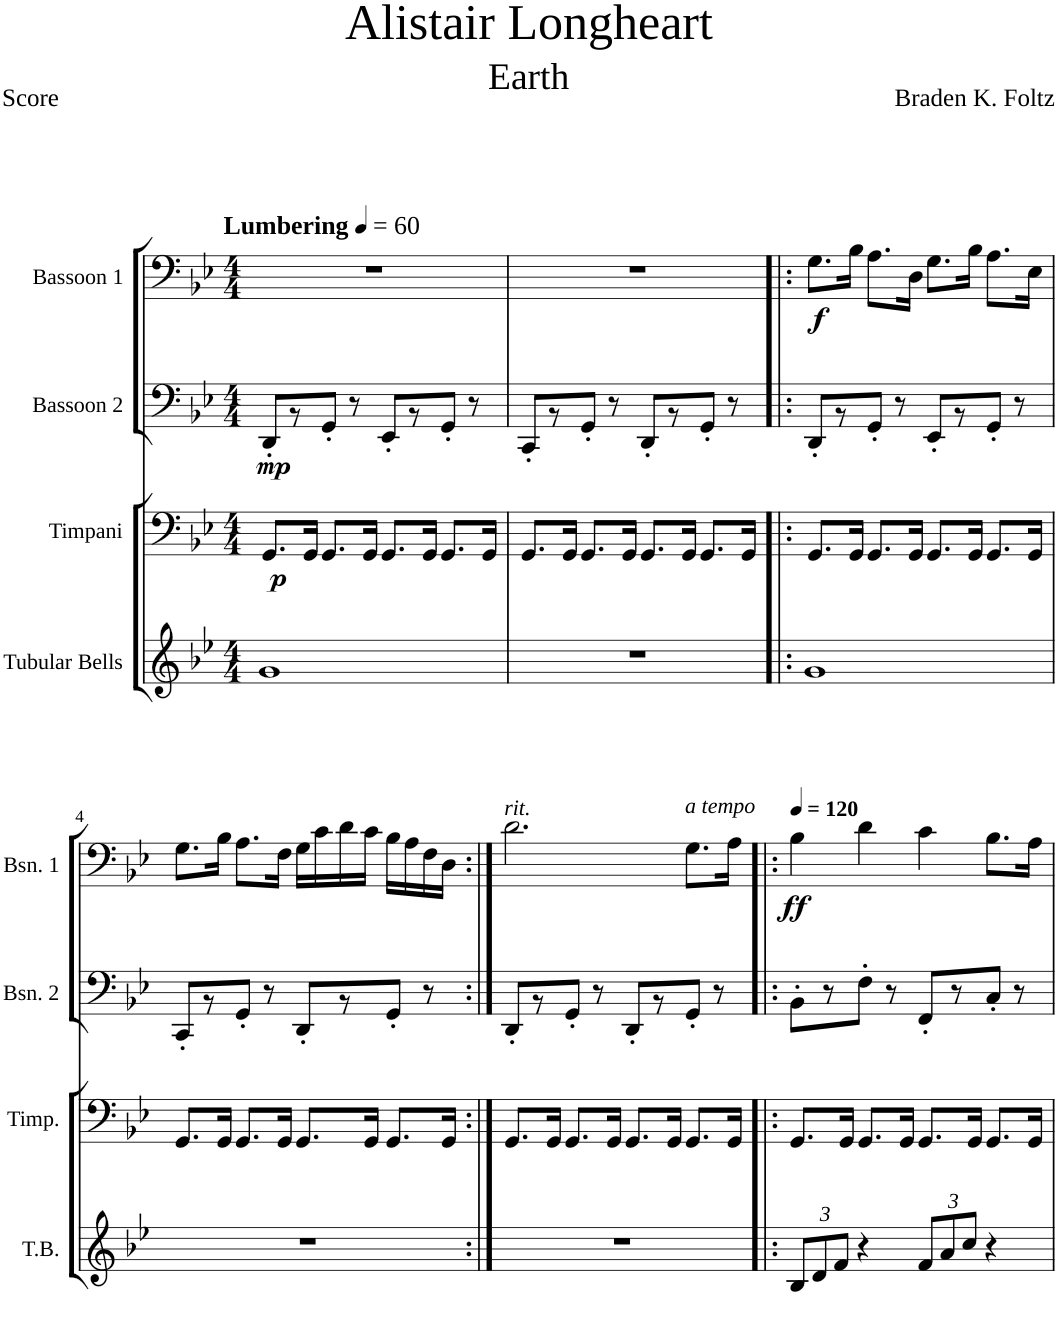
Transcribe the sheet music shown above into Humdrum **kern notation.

**kern	**kern	**dynam	**kern	**dynam	**kern	**dynam
*part4	*part3	*part3	*part2	*part2	*part1	*part1
*staff4	*staff3	*staff3	*staff2	*staff2	*staff1	*staff1
*I"Tubular Bells	*I"Timpani	*	*I"Bassoon 2	*	*I"Bassoon 1	*
*I'T.B.	*I'Timp.	*	*I'Bsn. 2	*	*I'Bsn. 1	*
*clefG2	*clefF4	*	*clefF4	*	*clefF4	*
*k[b-e-]	*k[b-e-]	*	*k[b-e-]	*	*k[b-e-]	*
*B-:	*B-:	*	*B-:	*	*B-:	*
*M4/4	*M4/4	*	*M4/4	*	*M4/4	*
*MM60	*MM60	*	*MM60	*	*MM60	*
=1	=1	=1	=1	=1	=1	=1
!	!	!	!	!	!LO:TX:a:B:t=Lumbering	!
!	!	!LO:DY:b	!	!LO:DY:b	!	!
1g	8.GG/L	p	8DD'/L	mp	1r	.
.	.	.	8r	.	.	.
.	16GG/Jk	.	.	.	.	.
.	8.GG/L	.	8GG'/J	.	.	.
.	.	.	8r	.	.	.
.	16GG/Jk	.	.	.	.	.
.	8.GG/L	.	8EE-'/L	.	.	.
.	.	.	8r	.	.	.
.	16GG/Jk	.	.	.	.	.
.	8.GG/L	.	8GG'/J	.	.	.
.	.	.	8r	.	.	.
.	16GG/Jk	.	.	.	.	.
=2	=2	=2	=2	=2	=2	=2
1r	8.GG/L	.	8CC'/L	.	1r	.
.	.	.	8r	.	.	.
.	16GG/Jk	.	.	.	.	.
.	8.GG/L	.	8GG'/J	.	.	.
.	.	.	8r	.	.	.
.	16GG/Jk	.	.	.	.	.
.	8.GG/L	.	8DD'/L	.	.	.
.	.	.	8r	.	.	.
.	16GG/Jk	.	.	.	.	.
.	8.GG/L	.	8GG'/J	.	.	.
.	.	.	8r	.	.	.
.	16GG/Jk	.	.	.	.	.
=3!|:	=3!|:	=3!|:	=3!|:	=3!|:	=3!|:	=3!|:
!	!	!	!	!	!	!LO:DY:b
1g	8.GG/L	.	8DD'/L	.	8.G\L	f
.	.	.	8r	.	.	.
.	16GG/Jk	.	.	.	16B-\Jk	.
.	8.GG/L	.	8GG'/J	.	8.A\L	.
.	.	.	8r	.	.	.
.	16GG/Jk	.	.	.	16D\Jk	.
.	8.GG/L	.	8EE-'/L	.	8.G\L	.
.	.	.	8r	.	.	.
.	16GG/Jk	.	.	.	16B-\Jk	.
.	8.GG/L	.	8GG'/J	.	8.A\L	.
.	.	.	8r	.	.	.
.	16GG/Jk	.	.	.	16E-\Jk	.
!!LO:LB:g=z
=4	=4	=4	=4	=4	=4	=4
1r	8.GG/L	.	8CC'/L	.	8.G\L	.
.	.	.	8r	.	.	.
.	16GG/Jk	.	.	.	16B-\Jk	.
.	8.GG/L	.	8GG'/J	.	8.A\L	.
.	.	.	8r	.	.	.
.	16GG/Jk	.	.	.	16F\Jk	.
.	8.GG/L	.	8DD'/L	.	16G\LL	.
.	.	.	.	.	16c\	.
.	.	.	8r	.	16d\	.
.	16GG/Jk	.	.	.	16c\JJ	.
.	8.GG/L	.	8GG'/J	.	16B-\LL	.
.	.	.	.	.	16A\	.
.	.	.	8r	.	16F\	.
.	16GG/Jk	.	.	.	16D\JJ	.
=5:|!	=5:|!	=5:|!	=5:|!	=5:|!	=5:|!	=5:|!
!	!	!	!	!	!LO:TX:a:i:t=rit.	!
1r	8.GG/L	.	8DD'/L	.	2.d\	.
.	.	.	8r	.	.	.
.	16GG/Jk	.	.	.	.	.
.	8.GG/L	.	8GG'/J	.	.	.
.	.	.	8r	.	.	.
.	16GG/Jk	.	.	.	.	.
.	8.GG/L	.	8DD'/L	.	.	.
.	.	.	8r	.	.	.
.	16GG/Jk	.	.	.	.	.
!	!	!	!	!	!LO:TX:a:i:t=a tempo	!
.	8.GG/L	.	8GG'/J	.	8.G\L	.
.	.	.	8r	.	.	.
.	16GG/Jk	.	.	.	16A\Jk	.
=6!|:	=6!|:	=6!|:	=6!|:	=6!|:	=6!|:	=6!|:
*Xbrackettup	*	*	*	*	*	*
*	*	*	*	*	*MM120	*
!	!	!	!	!	!	!LO:DY:b
12B-/L	8.GG/L	.	8BB-'\L	.	4B-\	ff
12d/	.	.	.	.	.	.
.	.	.	8r	.	.	.
12f/J	.	.	.	.	.	.
.	16GG/Jk	.	.	.	.	.
4r	8.GG/L	.	8F'\J	.	4d\	.
.	.	.	8r	.	.	.
.	16GG/Jk	.	.	.	.	.
12f/L	8.GG/L	.	8FF'/L	.	4c\	.
12a/	.	.	.	.	.	.
.	.	.	8r	.	.	.
12cc/J	.	.	.	.	.	.
.	16GG/Jk	.	.	.	.	.
4r	8.GG/L	.	8C'/J	.	8.B-\L	.
.	.	.	8r	.	.	.
.	16GG/Jk	.	.	.	16A\Jk	.
=	=	=	=	=	=	=
*-	*-	*-	*-	*-	*-	*-
